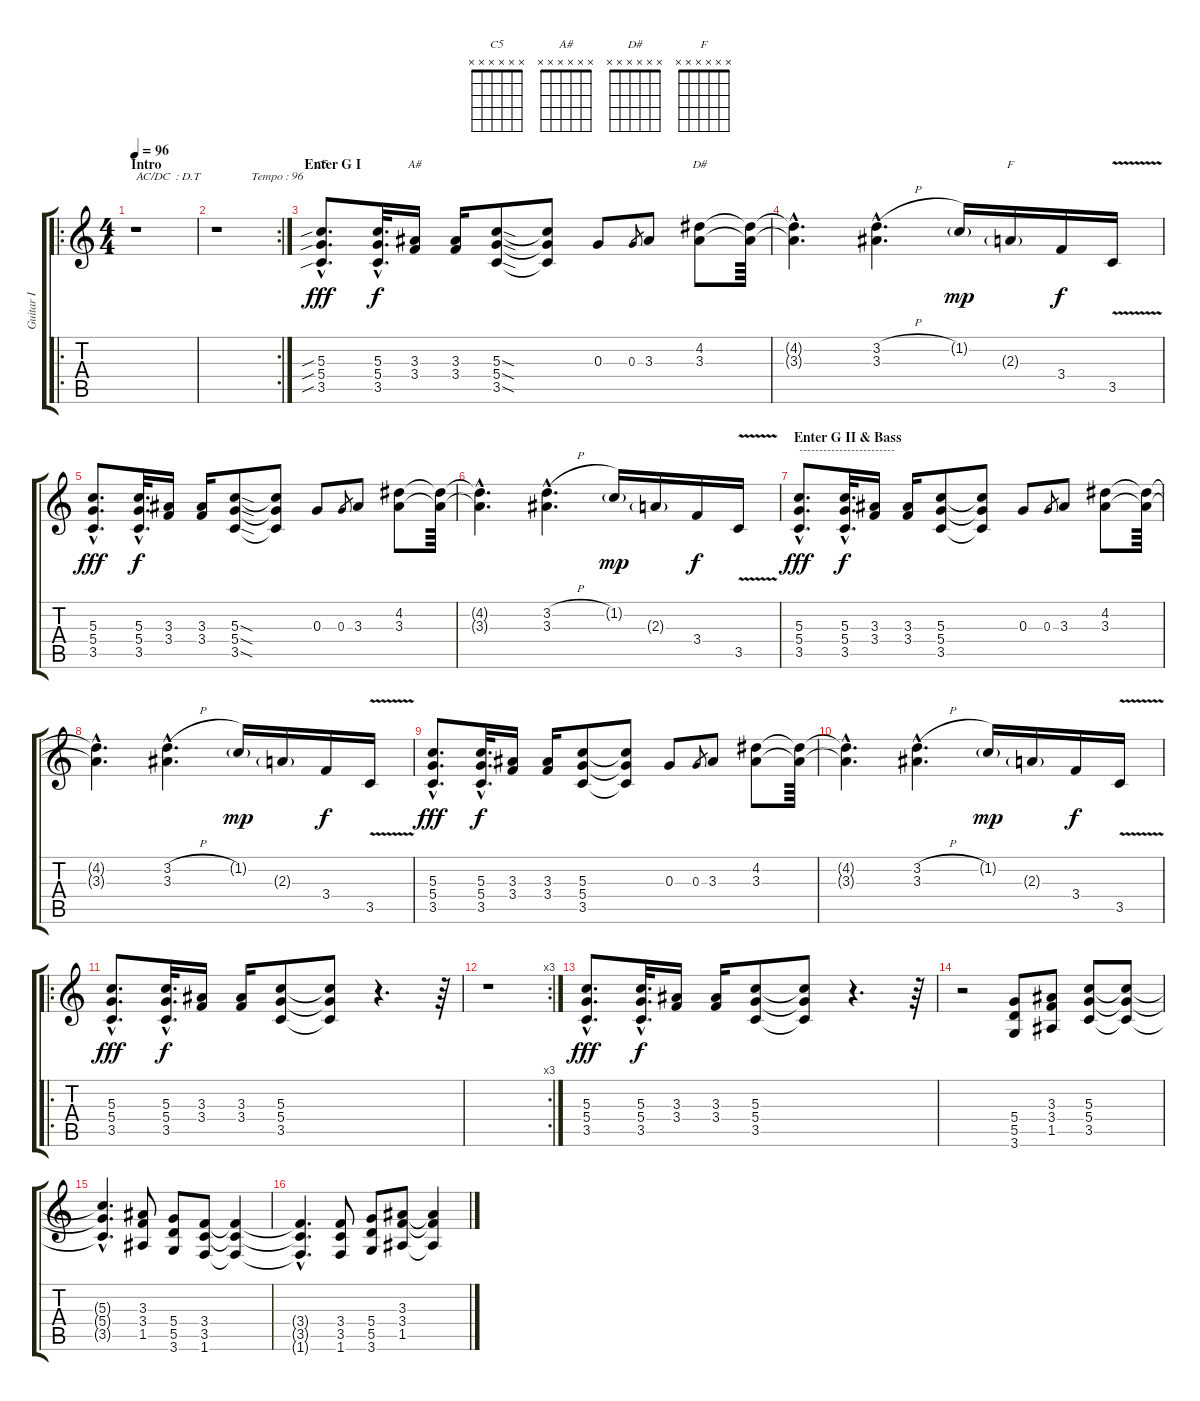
\track ("Guitar I" "Guitar I") {instrument overdrivenguitar}
\staff {score tabs}
\tuning (E4 B3 G3 D3 A2 E2) {hide}
\chord ("C5" x x x x x x)
\chord ("A#" x x x x x x)
\chord ("D#" x x x x x x)
\chord ("F" x x x x x x)
\ro
\ts (4 4)
\section ("" "Intro")
\tempo 96
\clef g2
\ks c
r.1{txt "AC/DC  : D.T                 Tempo : 96" dy fff instrument overdrivenguitar} |
\rc 2
r.1 |
\section ("" "Enter G I")
(5.3{sib hac} 5.4{sib hac} 3.5{sib hac}).8{d ch "C5"} (5.3{hac} 5.4{hac} 3.5{hac}).32{d dy f} (3.3 3.4).16{ch "A#"} (3.3 3.4).16 (5.3{sod} 5.4{sod} 3.5{sod}).8 (5.3{t} 5.4{t} 3.5{t}).8 0.3.8 0.3.8{gr} 3.3.8 (4.2 3.3).8{ch "D#"} (4.2{t} 3.3{t}).64 |
(4.2{hac t} 3.3{hac t}).4{d} (3.2{h hac} 3.3{hac}).4{d} 1.2{g}.16{dy mp} 2.3{g}.16{ch "F"} 3.4.16{dy f} 3.5{v}.16 |
(5.3{hac} 5.4{hac} 3.5{hac}).8{d dy fff} (5.3{hac} 5.4{hac} 3.5{hac}).32{d dy f} (3.3 3.4).16 (3.3 3.4).16 (5.3{sod} 5.4{sod} 3.5{sod}).8 (5.3{t} 5.4{t} 3.5{t}).8 0.3.8 0.3.8{gr} 3.3.8 (4.2 3.3).8 (4.2{t} 3.3{t}).64 |
(4.2{hac t} 3.3{hac t}).4{d} (3.2{h hac} 3.3{hac}).4{d} 1.2{g}.16{dy mp} 2.3{g}.16 3.4.16{dy f} 3.5{v}.16 |
\section ("" "Enter G II & Bass")
(5.3{hac} 5.4{hac} 3.5{hac}).8{d txt "------------------------" dy fff} (5.3{hac} 5.4{hac} 3.5{hac}).32{d dy f} (3.3 3.4).16 (3.3 3.4).16 (5.3 5.4 3.5).8 (5.3{t} 5.4{t} 3.5{t}).8 0.3.8 0.3.8{gr} 3.3.8 (4.2 3.3).8 (4.2{t} 3.3{t}).64 |
(4.2{hac t} 3.3{hac t}).4{d} (3.2{h hac} 3.3{hac}).4{d} 1.2{g}.16{dy mp} 2.3{g}.16 3.4.16{dy f} 3.5{v}.16 |
(5.3{hac} 5.4{hac} 3.5{hac}).8{d dy fff} (5.3{hac} 5.4{hac} 3.5{hac}).32{d dy f} (3.3 3.4).16 (3.3 3.4).16 (5.3 5.4 3.5).8 (5.3{t} 5.4{t} 3.5{t}).8 0.3.8 0.3.8{gr} 3.3.8 (4.2 3.3).8 (4.2{t} 3.3{t}).64 |
(4.2{hac t} 3.3{hac t}).4{d} (3.2{h hac} 3.3{hac}).4{d} 1.2{g}.16{dy mp} 2.3{g}.16 3.4.16{dy f} 3.5{v}.16 |
\ro
(5.3{hac} 5.4{hac} 3.5{hac}).8{d dy fff} (5.3{hac} 5.4{hac} 3.5{hac}).32{d dy f} (3.3 3.4).16 (3.3 3.4).16 (5.3 5.4 3.5).8 (5.3{t} 5.4{t} 3.5{t}).8 r.4{d} r.64 |
\rc 3
r.1 |
(5.3{hac} 5.4{hac} 3.5{hac}).8{d dy fff} (5.3{hac} 5.4{hac} 3.5{hac}).32{d dy f} (3.3 3.4).16 (3.3 3.4).16 (5.3 5.4 3.5).8 (5.3{t} 5.4{t} 3.5{t}).8 r.4{d} r.64 |
r.2 (5.4 5.5 3.6).8 (3.3 3.4 1.5).8 (5.3 5.4 3.5).8 (5.3{t} 5.4{t} 3.5{t}).8 |
(5.3{hac t} 5.4{hac t} 3.5{hac t}).4{d} (3.3 3.4 1.5).8 (5.4 5.5 3.6).8 (3.4 3.5 1.6).8 (3.4{t} 3.5{t} 1.6{t}).4 |
(3.4{hac t} 3.5{hac t} 1.6{hac t}).4{d} (3.4 3.5 1.6).8 (5.4 5.5 3.6).8 (3.3 3.4 1.5).8 (3.3{t} 3.4{t} 1.5{t}).4
